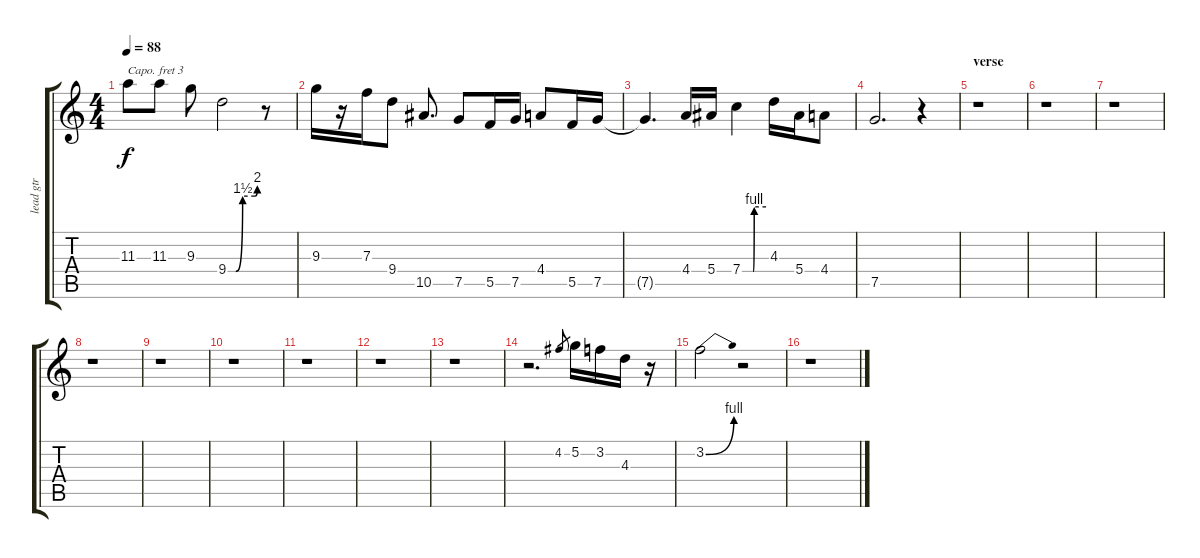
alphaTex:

\track ("lead gtr" "lead gtr") {instrument acousticguitarnylon}
\staff {score tabs}
\capo 3
\tuning (E4 B3 G3 D3 A2 E2) {hide}
\ts (4 4)
\tempo 88
\clef g2
\ks c
11.3{t}.8{dy f} 11.3.8 9.3.8 9.4{be (custom 0 0 16 0 30 6 55 6 60 8)}.2 r.8 |
9.3.16 r.16 7.3.16 9.4.8 10.5.8{d} 7.5.8 5.5.16 7.5.16 4.4.8 5.5.16 7.5.16 |
7.5{t}.4{d} 4.4.16 5.4.16 7.4{be (custom 0 0 27 0 30 4 60 4)}.4 4.3.16 5.4.16 4.4.8 |
7.5.2{d} r.4 |
\section ("" "verse")
r.1 |
r.1 |
r.1 |
r.1 |
r.1 |
r.1 |
r.1 |
r.1 |
r.1 |
r.2{d} 4.2.8{gr} 5.2.16{volume 7} 3.2.16 4.3.16 r.16 |
3.2{be (bend 0 0 60 4)}.2 r.2 |
r.1
